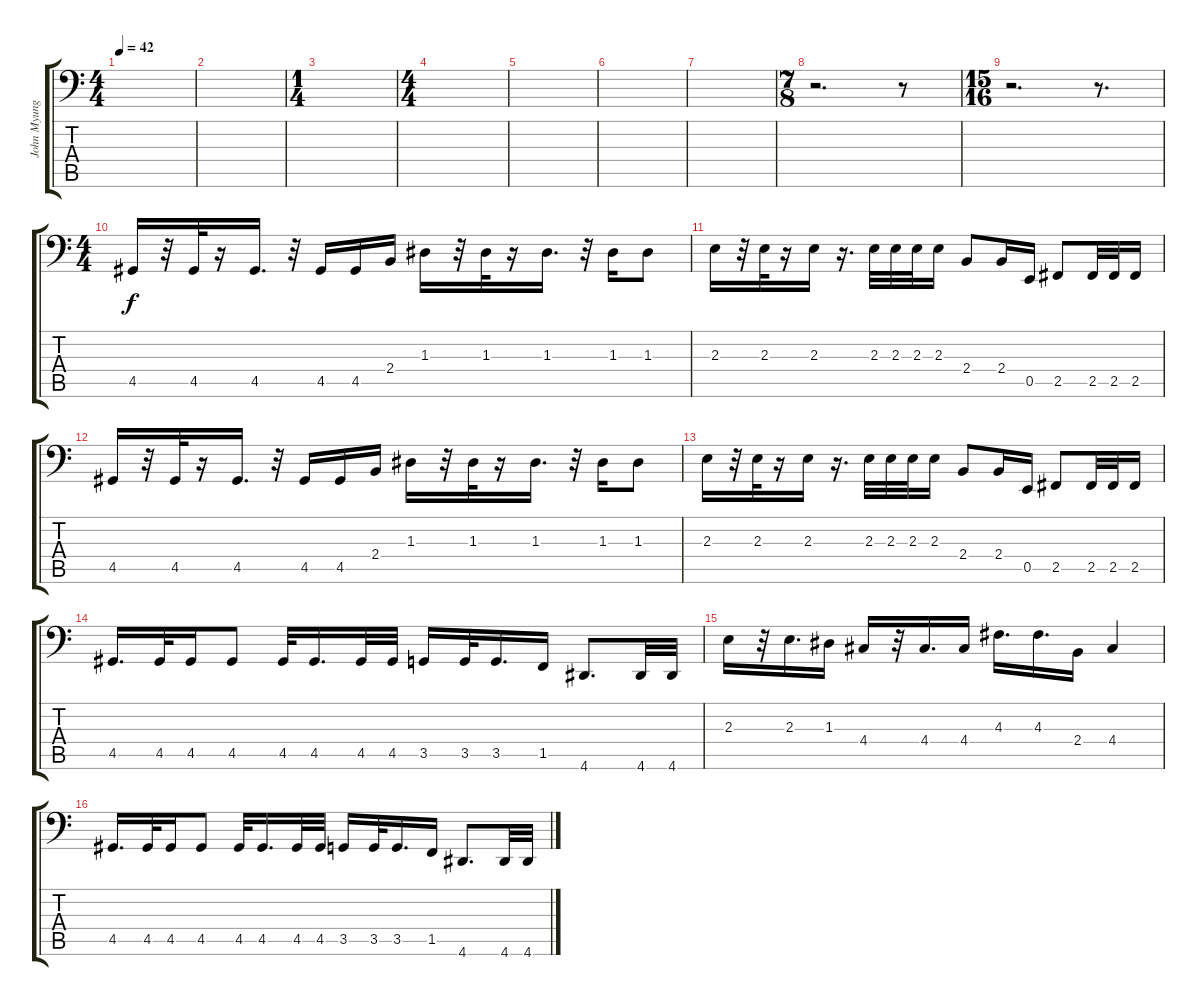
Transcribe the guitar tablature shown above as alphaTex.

\track ("John Myung" "John Myung") {instrument electricbassfinger}
\staff {score tabs}
\tuning (C3 G2 D2 A1 E1 B0) {hide}
\ts (4 4)
\tempo 42
\clef f4
\ks c
|
|
\ts (1 4)
|
\ts (4 4)
|
|
|
|
\ts (7 8)
r.2{d} r.8 |
\ts (15 16)
r.2{d} r.8{d} |
\ts (4 4)
4.5.16{volume 16 balance 5 instrument electricbassfinger} r.32 4.5.32 r.16 4.5.16{d} r.32 4.5.16 4.5.16 2.4.16 1.3.16 r.32 1.3.32 r.16 1.3.16{d} r.32 1.3.16 1.3.8 |
2.3.16 r.32 2.3.32 r.16 2.3.16 r.16{d} 2.3.32 2.3.32 2.3.32 2.3.16 2.4.8 2.4.16 0.5.16 2.5.8 2.5.32 2.5.32 2.5.16 |
4.5.16 r.32 4.5.32 r.16 4.5.16{d} r.32 4.5.16 4.5.16 2.4.16 1.3.16 r.32 1.3.32 r.16 1.3.16{d} r.32 1.3.16 1.3.8 |
2.3.16 r.32 2.3.32 r.16 2.3.16 r.16{d} 2.3.32 2.3.32 2.3.32 2.3.16 2.4.8 2.4.16 0.5.16 2.5.8 2.5.32 2.5.32 2.5.16 |
4.5.16{d} 4.5.32 4.5.16 4.5.8 4.5.32 4.5.16{d} 4.5.32 4.5.32 3.5.16 3.5.32 3.5.16{d} 1.5.16 4.6.8{d} 4.6.32 4.6.32 |
2.3.16 r.32 2.3.16{d} 1.3.16 4.4.16 r.32 4.4.16{d} 4.4.16 4.3.16{d} 4.3.16{d} 2.4.16 4.4.4 |
4.5.16{d} 4.5.32 4.5.16 4.5.8 4.5.32 4.5.16{d} 4.5.32 4.5.32 3.5.16 3.5.32 3.5.16{d} 1.5.16 4.6.8{d} 4.6.32 4.6.32
